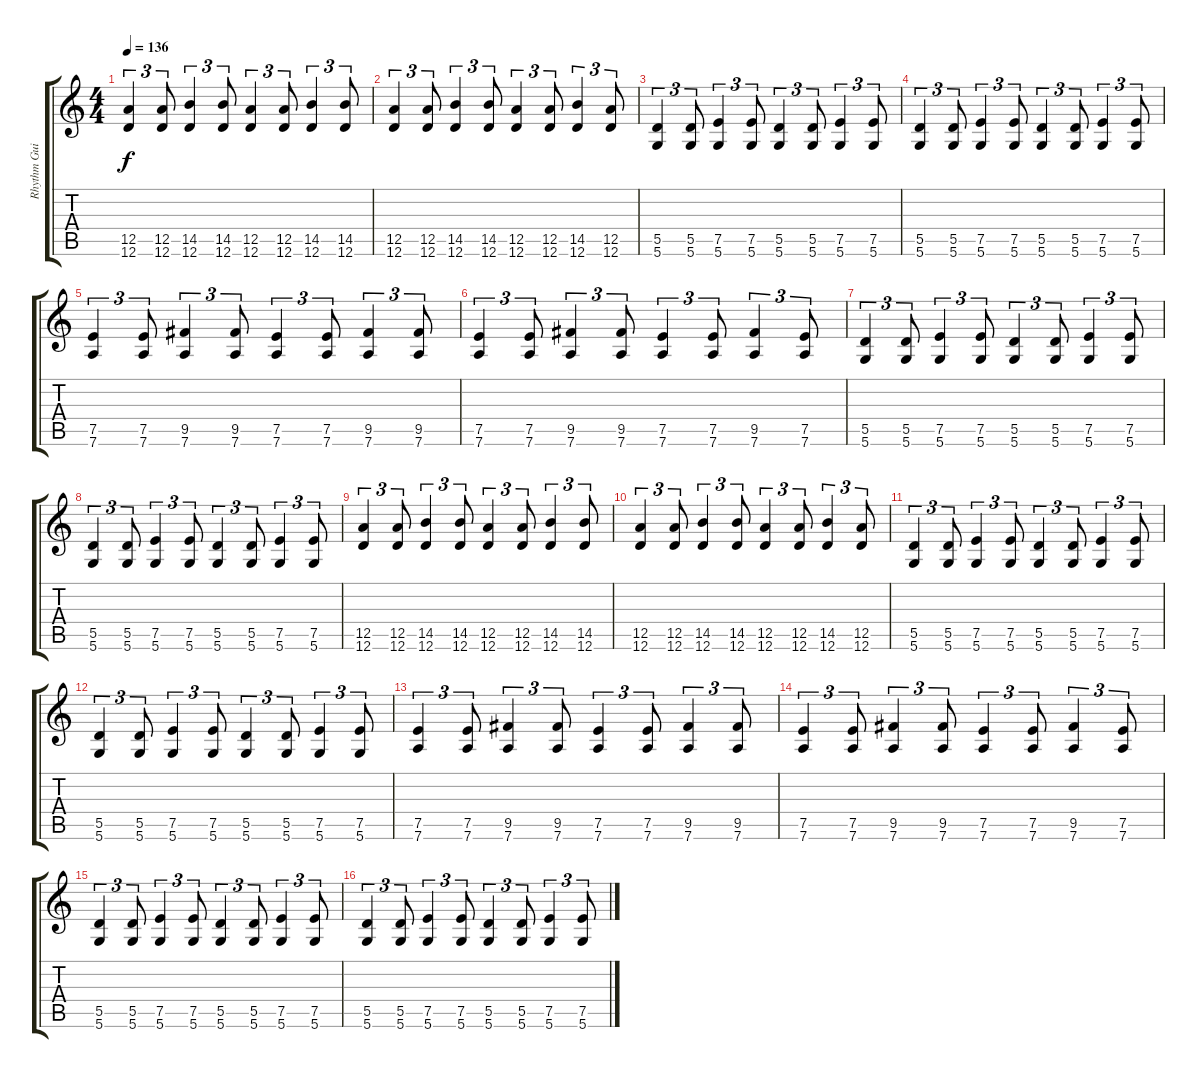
\track ("Rhythm Guitar" "Rhythm Gui") {instrument overdrivenguitar}
\staff {score tabs}
\tuning (E4 B3 G3 D3 A2 D2) {hide}
\ts (4 4)
\tempo 136
\clef g2
\ks c
(12.5 12.6).4{tu (3 2) dy f} (12.5 12.6).8{tu (3 2)} (14.5 12.6).4{tu (3 2)} (14.5 12.6).8{tu (3 2)} (12.5 12.6).4{tu (3 2)} (12.5 12.6).8{tu (3 2)} (14.5 12.6).4{tu (3 2)} (14.5 12.6).8{tu (3 2)} |
(12.5 12.6).4{tu (3 2)} (12.5 12.6).8{tu (3 2)} (14.5 12.6).4{tu (3 2)} (14.5 12.6).8{tu (3 2)} (12.5 12.6).4{tu (3 2)} (12.5 12.6).8{tu (3 2)} (14.5 12.6).4{tu (3 2)} (12.5 12.6).8{tu (3 2)} |
(5.5 5.6).4{tu (3 2)} (5.5 5.6).8{tu (3 2)} (7.5 5.6).4{tu (3 2)} (7.5 5.6).8{tu (3 2)} (5.5 5.6).4{tu (3 2)} (5.5 5.6).8{tu (3 2)} (7.5 5.6).4{tu (3 2)} (7.5 5.6).8{tu (3 2)} |
(5.5 5.6).4{tu (3 2)} (5.5 5.6).8{tu (3 2)} (7.5 5.6).4{tu (3 2)} (7.5 5.6).8{tu (3 2)} (5.5 5.6).4{tu (3 2)} (5.5 5.6).8{tu (3 2)} (7.5 5.6).4{tu (3 2)} (7.5 5.6).8{tu (3 2)} |
(7.5 7.6).4{tu (3 2)} (7.5 7.6).8{tu (3 2)} (9.5 7.6).4{tu (3 2)} (9.5 7.6).8{tu (3 2)} (7.5 7.6).4{tu (3 2)} (7.5 7.6).8{tu (3 2)} (9.5 7.6).4{tu (3 2)} (9.5 7.6).8{tu (3 2)} |
(7.5 7.6).4{tu (3 2)} (7.5 7.6).8{tu (3 2)} (9.5 7.6).4{tu (3 2)} (9.5 7.6).8{tu (3 2)} (7.5 7.6).4{tu (3 2)} (7.5 7.6).8{tu (3 2)} (9.5 7.6).4{tu (3 2)} (7.5 7.6).8{tu (3 2)} |
(5.5 5.6).4{tu (3 2)} (5.5 5.6).8{tu (3 2)} (7.5 5.6).4{tu (3 2)} (7.5 5.6).8{tu (3 2)} (5.5 5.6).4{tu (3 2)} (5.5 5.6).8{tu (3 2)} (7.5 5.6).4{tu (3 2)} (7.5 5.6).8{tu (3 2)} |
(5.5 5.6).4{tu (3 2)} (5.5 5.6).8{tu (3 2)} (7.5 5.6).4{tu (3 2)} (7.5 5.6).8{tu (3 2)} (5.5 5.6).4{tu (3 2)} (5.5 5.6).8{tu (3 2)} (7.5 5.6).4{tu (3 2)} (7.5 5.6).8{tu (3 2)} |
(12.5 12.6).4{tu (3 2)} (12.5 12.6).8{tu (3 2)} (14.5 12.6).4{tu (3 2)} (14.5 12.6).8{tu (3 2)} (12.5 12.6).4{tu (3 2)} (12.5 12.6).8{tu (3 2)} (14.5 12.6).4{tu (3 2)} (14.5 12.6).8{tu (3 2)} |
(12.5 12.6).4{tu (3 2)} (12.5 12.6).8{tu (3 2)} (14.5 12.6).4{tu (3 2)} (14.5 12.6).8{tu (3 2)} (12.5 12.6).4{tu (3 2)} (12.5 12.6).8{tu (3 2)} (14.5 12.6).4{tu (3 2)} (12.5 12.6).8{tu (3 2)} |
(5.5 5.6).4{tu (3 2)} (5.5 5.6).8{tu (3 2)} (7.5 5.6).4{tu (3 2)} (7.5 5.6).8{tu (3 2)} (5.5 5.6).4{tu (3 2)} (5.5 5.6).8{tu (3 2)} (7.5 5.6).4{tu (3 2)} (7.5 5.6).8{tu (3 2)} |
(5.5 5.6).4{tu (3 2)} (5.5 5.6).8{tu (3 2)} (7.5 5.6).4{tu (3 2)} (7.5 5.6).8{tu (3 2)} (5.5 5.6).4{tu (3 2)} (5.5 5.6).8{tu (3 2)} (7.5 5.6).4{tu (3 2)} (7.5 5.6).8{tu (3 2)} |
(7.5 7.6).4{tu (3 2)} (7.5 7.6).8{tu (3 2)} (9.5 7.6).4{tu (3 2)} (9.5 7.6).8{tu (3 2)} (7.5 7.6).4{tu (3 2)} (7.5 7.6).8{tu (3 2)} (9.5 7.6).4{tu (3 2)} (9.5 7.6).8{tu (3 2)} |
(7.5 7.6).4{tu (3 2)} (7.5 7.6).8{tu (3 2)} (9.5 7.6).4{tu (3 2)} (9.5 7.6).8{tu (3 2)} (7.5 7.6).4{tu (3 2)} (7.5 7.6).8{tu (3 2)} (9.5 7.6).4{tu (3 2)} (7.5 7.6).8{tu (3 2)} |
(5.5 5.6).4{tu (3 2)} (5.5 5.6).8{tu (3 2)} (7.5 5.6).4{tu (3 2)} (7.5 5.6).8{tu (3 2)} (5.5 5.6).4{tu (3 2)} (5.5 5.6).8{tu (3 2)} (7.5 5.6).4{tu (3 2)} (7.5 5.6).8{tu (3 2)} |
(5.5 5.6).4{tu (3 2)} (5.5 5.6).8{tu (3 2)} (7.5 5.6).4{tu (3 2)} (7.5 5.6).8{tu (3 2)} (5.5 5.6).4{tu (3 2)} (5.5 5.6).8{tu (3 2)} (7.5 5.6).4{tu (3 2)} (7.5 5.6).8{tu (3 2)}
